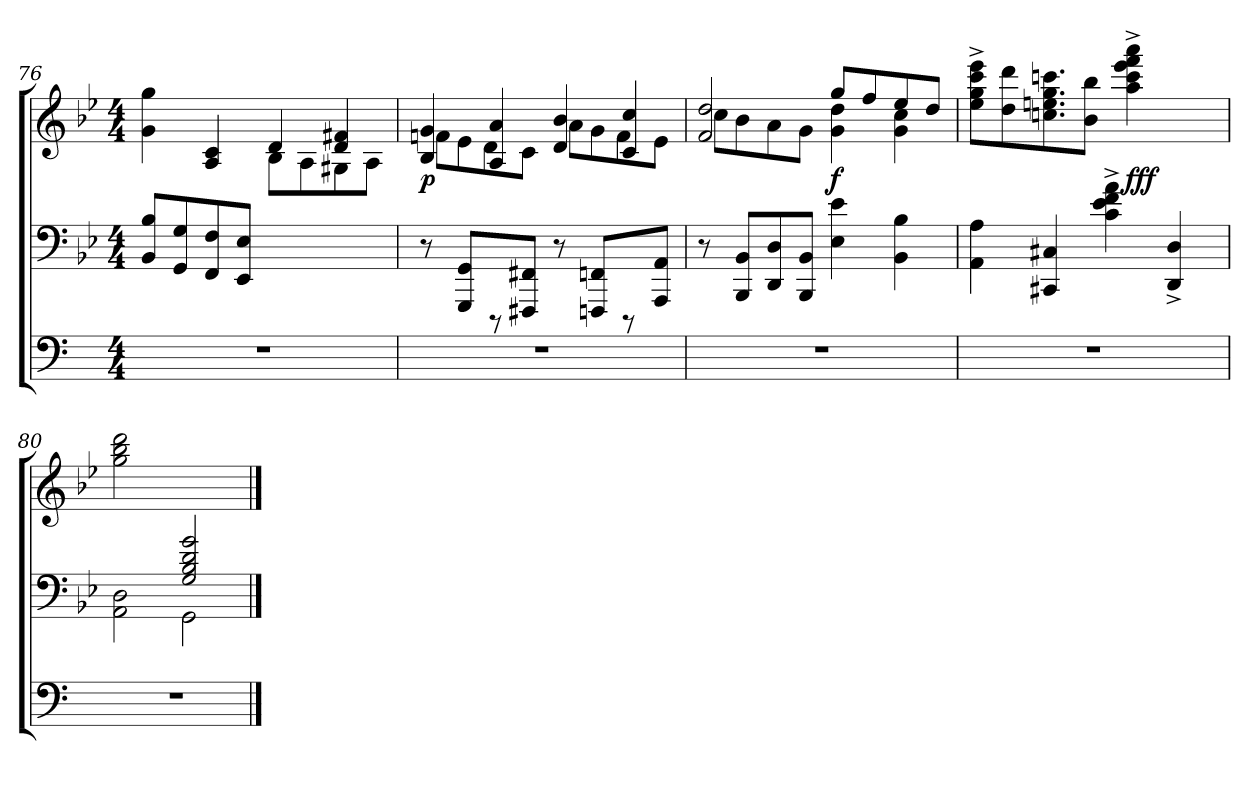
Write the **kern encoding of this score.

**kern	**kern	**kern	**dynam
*part3	*part2	*part1	*part1
*staff3	*staff2	*staff1	*staff1
!!LO:LB:g=z
*clefF4	*clefF4	*clefG2	*
*k[]	*k[b-e-]	*k[b-e-]	*
*M4/4	*M4/4	*M4/4	*
=76	=76	=76	=76
*	*	*^	*
1r	8B-/ 8BB-/L	4gg\ 4g\	2ryy	.
.	8G/ 8GG/	.	.	.
.	8F/ 8FF/	4c/ 4A/	.	.
.	8E-/ 8EE-/J	.	.	.
.	2ryy	4d/	8B-\L	.
.	.	.	8A\	.
.	.	4f#X/ 4d/	8G#X\	.
.	.	.	8A\J	.
=77	=77	=77	=77	=77
!	!	!	!	!LO:DY:b
1r	8r	4g/ 4B-/	8fn\L	p
.	8GG/ 8GGG/L	.	8e-\	.
.	8rDDD	4a/ 4A/	8d\	.
.	8FF#X/ 8FFF#X/J	.	8c\J	.
.	8r	4b-/ 4d/	8a\L	.
.	8FFn/ 8FFFn/L	.	8g\	.
.	8rDDD	4cc/ 4c/	8f\	.
.	8AA/ 8AAA/J	.	8e-\J	.
=78	=78	=78	=78	=78
1r	8r	2dd/ 2f/	8cc\L	.
.	8BB-/ 8BBB-/L	.	8b-\	.
.	8D/ 8DD/	.	8a\	.
.	8BB-/ 8BBB-/J	.	8g\J	.
!	!	!	!	!LO:DY:b
.	4e-\ 4E-\	8gg/L	4dd\ 4g\	f
.	.	8ff/	.	.
.	4B-\ 4BB-\	8ee-/	4cc\ 4g\	.
.	.	8dd/J	.	.
*	*	*v	*v	*
=79	=79	=79	=79
1r	4A\ 4AA\	8eee-\^ 8ccc\^ 8gg\^ 8ee-\^L	.
.	.	8ddd\ 8dd\	.
.	4C#X/ 4CC#X/	8.cccn\ 8.gg\ 8.een\ 8.ccn\	.
.	.	8bb-\ 8b-\J	.
.	4a\^ 4f\^ 4e-\^ 4c\^	.	.
!	!	!	!LO:DY:b
.	.	4aaa\^ 4fff\^ 4eee-\^ 4ccc\^ 4aa\^	fff
.	4D/^ 4DD/^	.	.
.	.	8.ryy	.
=80	=80	=80	=80
*	*^	*	*
1r	2ryy	2D\ 2AA\	2ddd\ 2bb-\ 2gg\	.
.	2g/ 2d/ 2B-/ 2G/	2GG\	2ryy	.
*	*v	*v	*	*
==	==	==	==
*-	*-	*-	*-
